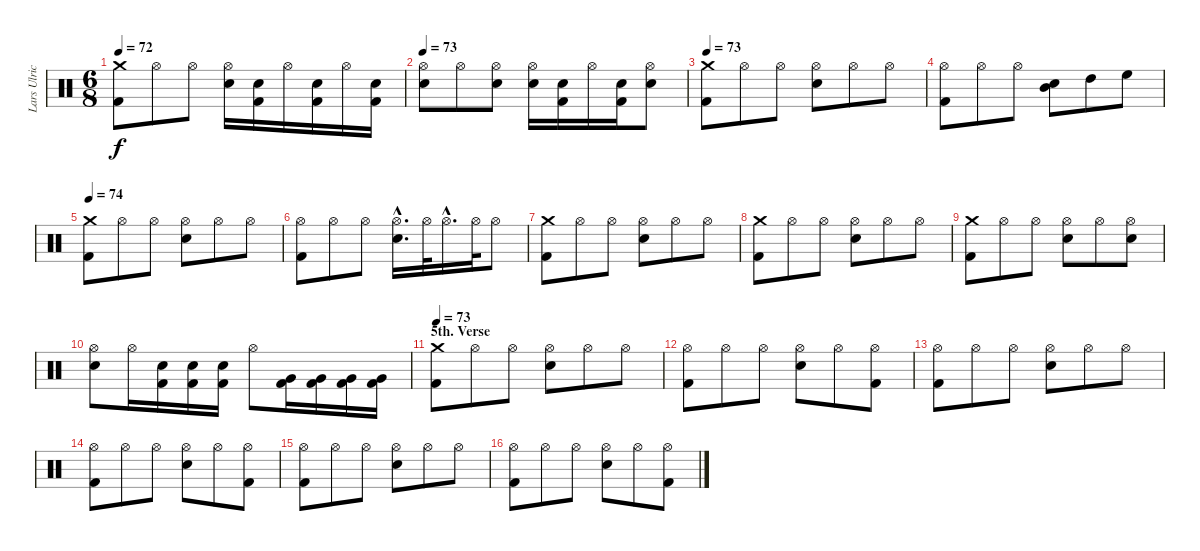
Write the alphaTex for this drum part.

\track ("Lars Ulrich (Drums)" "Lars Ulric") {instrument percussion}
\staff {score}
\articulation defaults
\ts (6 8)
\tempo 72
\clef neutral
\ks c
("Kick (hit) 2" "Crash medium (hit)").8{dy f} "Hi-Hat (open)".8 "Hi-Hat (open)".8 ("Snare (hit) 2" "Hi-Hat (open)").16 ("Kick (hit) 2" "Snare (hit) 2").16 "Hi-Hat (open)".16 ("Kick (hit) 2" "Snare (hit) 2").16 "Hi-Hat (open)".16 ("Kick (hit) 2" "Snare (hit) 2").16 |
\tempo 73
("Snare (hit) 2" "Hi-Hat (open)").8 "Hi-Hat (open)".8 ("Snare (hit) 2" "Hi-Hat (open)").8 ("Snare (hit) 2" "Hi-Hat (open)").16 ("Kick (hit) 2" "Snare (hit) 2").16 "Hi-Hat (open)".16 ("Kick (hit) 2" "Snare (hit) 2").16 ("Snare (hit) 2" "Hi-Hat (open)").8 |
\tempo 73
("Kick (hit) 2" "Crash medium (hit)").8 "Hi-Hat (open)".8 "Hi-Hat (open)".8 ("Snare (hit) 2" "Hi-Hat (open)").8 "Hi-Hat (open)".8 "Hi-Hat (open)".8 |
("Kick (hit) 2" "Hi-Hat (open)").8 "Hi-Hat (open)".8 "Hi-Hat (open)".8 ("Snare (hit) 2" "Mid Tom (hit)").8 "High Tom (hit)".8 "High Floor Tom (hit)".8 |
\tempo 74
("Kick (hit) 2" "Crash medium (hit)").8 "Hi-Hat (open)".8 "Hi-Hat (open)".8 ("Snare (hit) 2" "Hi-Hat (open)").8 "Hi-Hat (open)".8 "Hi-Hat (open)".8 |
("Kick (hit) 2" "Hi-Hat (open)").8 "Hi-Hat (open)".8 "Hi-Hat (open)".8 ("Snare (hit) 2"{hac} "Hi-Hat (open)"{hac}).16{d} "Hi-Hat (open)".32 "Hi-Hat (open)"{hac}.16{d} "Hi-Hat (open)".32 "Hi-Hat (open)".8 |
("Kick (hit) 2" "Crash medium (hit)").8 "Hi-Hat (open)".8 "Hi-Hat (open)".8 ("Snare (hit) 2" "Hi-Hat (open)").8 "Hi-Hat (open)".8 "Hi-Hat (open)".8 |
("Kick (hit) 2" "Crash medium (hit)").8 "Hi-Hat (open)".8 "Hi-Hat (open)".8 ("Snare (hit) 2" "Hi-Hat (open)").8 "Hi-Hat (open)".8 "Hi-Hat (open)".8 |
("Kick (hit) 2" "Crash medium (hit)").8 "Hi-Hat (open)".8 "Hi-Hat (open)".8 ("Snare (hit) 2" "Hi-Hat (open)").8 "Hi-Hat (open)".8 ("Snare (hit) 2" "Hi-Hat (open)").8 |
("Snare (hit) 2" "Hi-Hat (open)").8 "Hi-Hat (open)".16 ("Snare (hit) 2" "Kick (hit) 2").16 ("Snare (hit) 2" "Kick (hit) 2").16 ("Snare (hit) 2" "Kick (hit) 2").16 "Hi-Hat (open)".8 ("Very Low Tom (hit)" "Kick (hit) 2").16 ("Very Low Tom (hit)" "Kick (hit) 2").16 ("Very Low Tom (hit)" "Kick (hit) 2").16 ("Very Low Tom (hit)" "Kick (hit) 2").16 |
\section ("" "5th. Verse")
\tempo 73
("Kick (hit) 2" "Crash medium (hit)").8 "Hi-Hat (open)".8 "Hi-Hat (open)".8 ("Snare (hit) 2" "Hi-Hat (open)").8 "Hi-Hat (open)".8 "Hi-Hat (open)".8 |
("Kick (hit) 2" "Hi-Hat (open)").8 "Hi-Hat (open)".8 "Hi-Hat (open)".8 ("Snare (hit) 2" "Hi-Hat (open)").8 "Hi-Hat (open)".8 ("Kick (hit) 2" "Hi-Hat (open)").8 |
("Kick (hit) 2" "Hi-Hat (open)").8 "Hi-Hat (open)".8 "Hi-Hat (open)".8 ("Snare (hit) 2" "Hi-Hat (open)").8 "Hi-Hat (open)".8 "Hi-Hat (open)".8 |
("Kick (hit) 2" "Hi-Hat (open)").8 "Hi-Hat (open)".8 "Hi-Hat (open)".8 ("Snare (hit) 2" "Hi-Hat (open)").8 "Hi-Hat (open)".8 ("Kick (hit) 2" "Hi-Hat (open)").8 |
("Kick (hit) 2" "Hi-Hat (open)").8 "Hi-Hat (open)".8 "Hi-Hat (open)".8 ("Snare (hit) 2" "Hi-Hat (open)").8 "Hi-Hat (open)".8 "Hi-Hat (open)".8 |
("Kick (hit) 2" "Hi-Hat (open)").8 "Hi-Hat (open)".8 "Hi-Hat (open)".8 ("Snare (hit) 2" "Hi-Hat (open)").8 "Hi-Hat (open)".8 ("Kick (hit) 2" "Hi-Hat (open)").8
